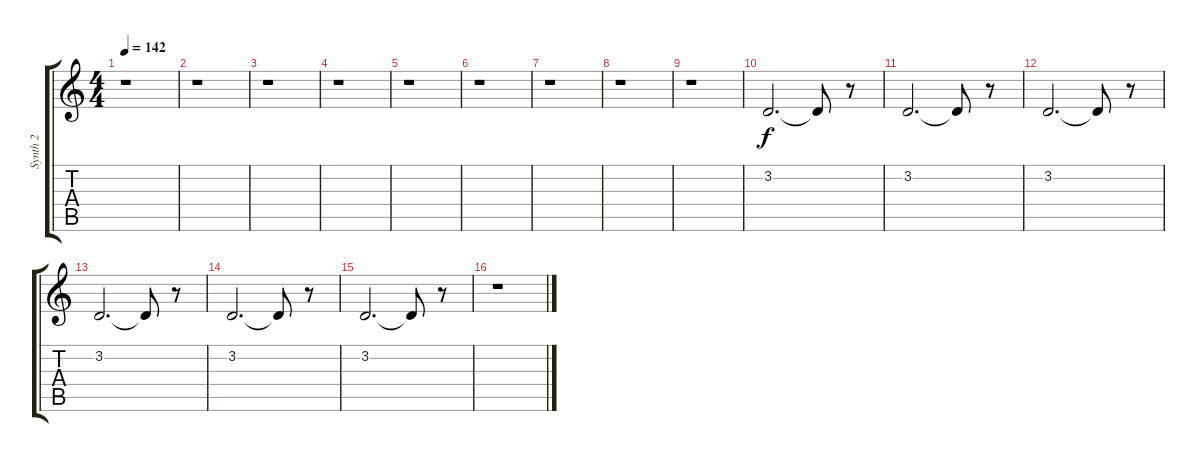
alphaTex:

\track ("Synth 2" "Synth 2") {instrument lead2sawtooth}
\staff {score tabs}
\tuning (E4 B3 G3 D3 A2 E2) {hide}
\ts (4 4)
\tempo 142
\clef g2
\ks c
r.1{dy f} |
r.1 |
r.1 |
r.1 |
r.1 |
r.1 |
r.1 |
r.1 |
r.1 |
3.2.2{d} 3.2{t}.8 r.8 |
3.2.2{d} 3.2{t}.8 r.8 |
3.2.2{d} 3.2{t}.8 r.8 |
3.2.2{d} 3.2{t}.8 r.8 |
3.2.2{d} 3.2{t}.8 r.8 |
3.2.2{d} 3.2{t}.8 r.8 |
r.1
